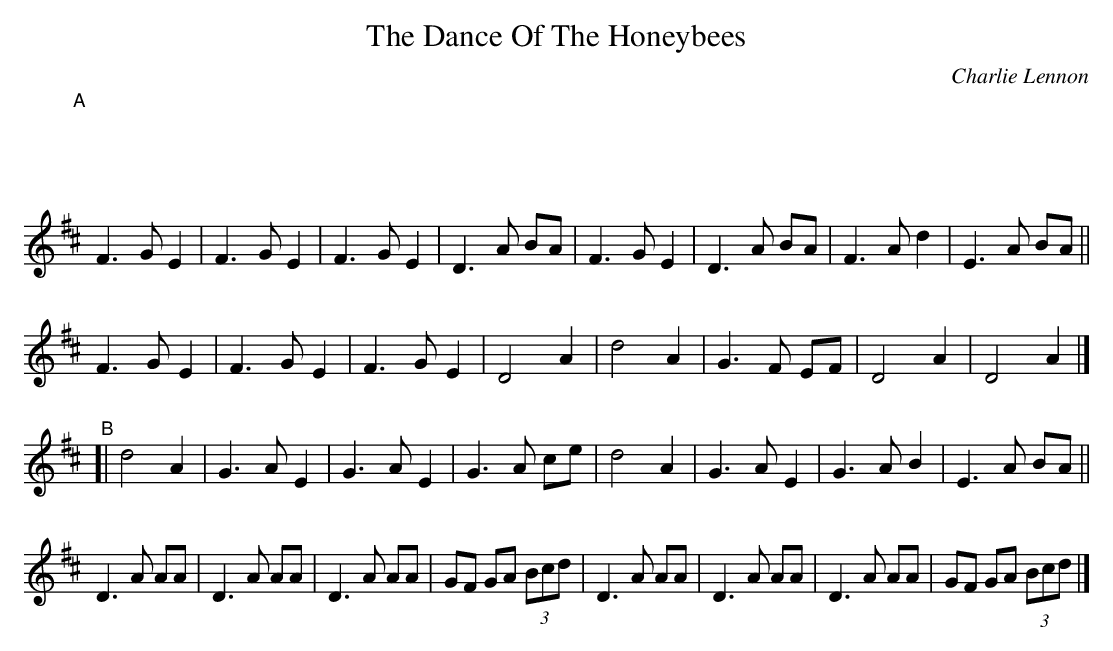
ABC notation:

X:1
T: The Dance Of The Honeybees
C: Charlie Lennon
M: 3/4
L: 1/8
K: D
"^A"[|
F3 G E2 | F3 G E2 | F3 G E2 | D3 A BA |\
F3 G E2 | D3 A BA | F3 A d2 | E3 A BA ||
F3 G E2 | F3 G E2 | F3 G E2 | D4 A2 |\
d4 A2 | G3 F EF | D4 A2 | D4 A2 |]
"^B"[|\
d4 A2 | G3 A E2 | G3 A E2 | G3 A ce |\
d4 A2 | G3 A E2 | G3 A B2 | E3 A BA ||
D3 A AA | D3 A AA | D3 A AA | GF GA (3 Bcd |\
D3 A AA | D3 A AA | D3 A AA | GF GA (3 Bcd |]
